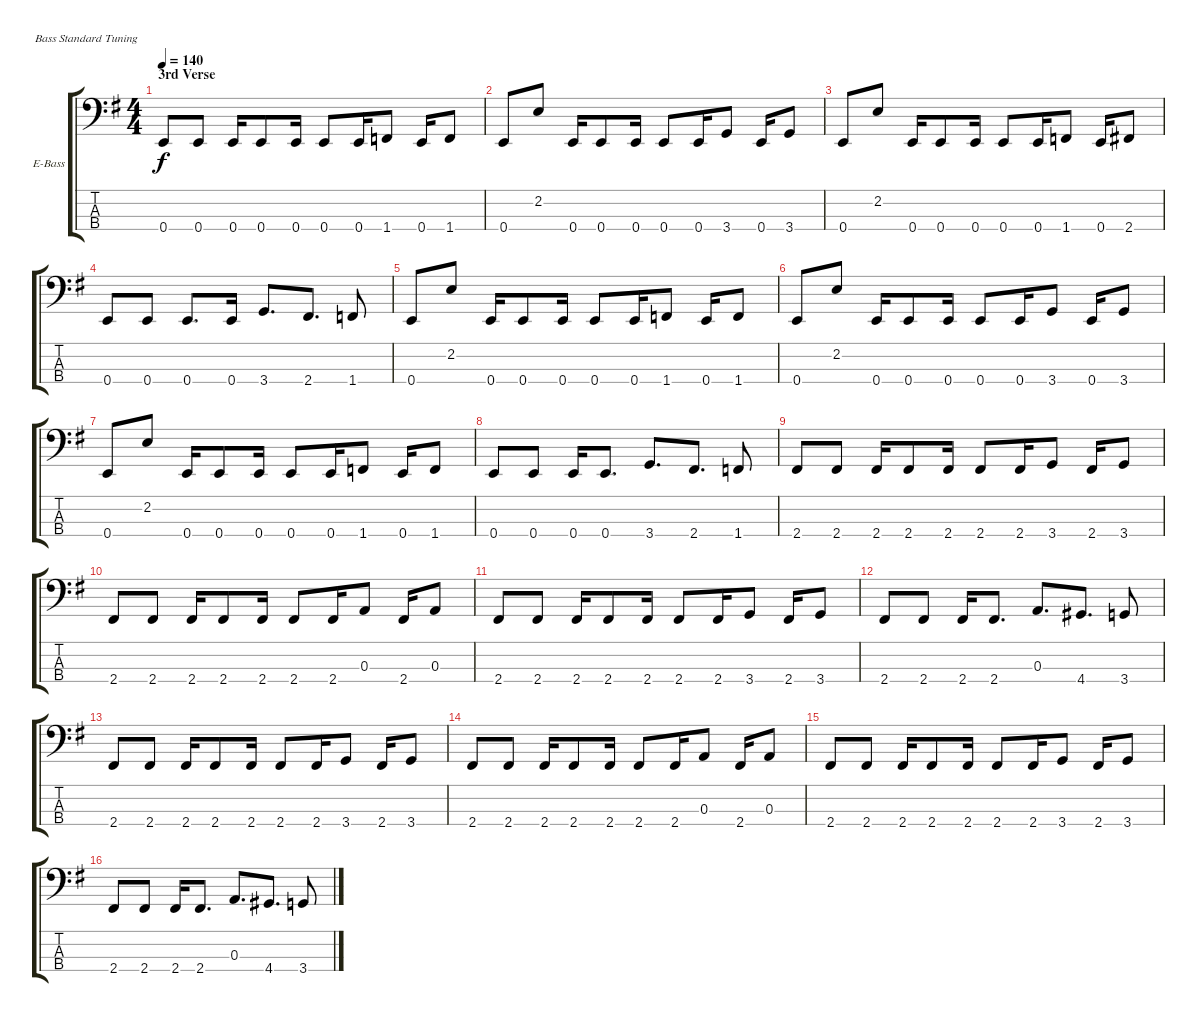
\bracketExtendMode groupsimilarinstruments
\firstSystemTrackNameOrientation horizontal
\otherSystemsTrackNameOrientation horizontal
\track ("Bass" "E-Bass") {instrument electricbasspick}
\staff {score tabs}
\tuning (G2 D2 A1 E1)
\ts (4 4)
\section ("" "3rd Verse")
\tempo 140
\clef f4
\scale
1.08575
\ks g
0.4.8{dy f} 0.4.8 0.4.16 0.4.8 0.4.16 0.4.8 0.4.16 1.4.8 0.4.16 1.4.8 |
\scale
0.91425 0.4.8 2.2.8 0.4.16 0.4.8 0.4.16 0.4.8 0.4.16 3.4.8 0.4.16 3.4.8 |
\scale
1.05549 0.4.8 2.2.8 0.4.16 0.4.8 0.4.16 0.4.8 0.4.16 1.4.8 0.4.16 2.4.8 |
\scale
0.944515 0.4.8 0.4.8 0.4.8{d} 0.4.16 3.4.8{d} 2.4.8{d} 1.4.8 |
\scale
1.05549 0.4.8 2.2.8 0.4.16 0.4.8 0.4.16 0.4.8 0.4.16 1.4.8 0.4.16 1.4.8 |
\scale
0.944515 0.4.8 2.2.8 0.4.16 0.4.8 0.4.16 0.4.8 0.4.16 3.4.8 0.4.16 3.4.8 |
\scale
1.05549 0.4.8 2.2.8 0.4.16 0.4.8 0.4.16 0.4.8 0.4.16 1.4.8 0.4.16 1.4.8 |
\scale
0.944515 0.4.8 0.4.8 0.4.16 0.4.8{d} 3.4.8{d} 2.4.8{d} 1.4.8 |
\scale
1.05549 2.4.8 2.4.8 2.4.16 2.4.8 2.4.16 2.4.8 2.4.16 3.4.8 2.4.16 3.4.8 |
\scale
0.944515 2.4.8 2.4.8 2.4.16 2.4.8 2.4.16 2.4.8 2.4.16 0.3.8 2.4.16 0.3.8 |
\scale
1.05549 2.4.8 2.4.8 2.4.16 2.4.8 2.4.16 2.4.8 2.4.16 3.4.8 2.4.16 3.4.8 |
\scale
0.944515 2.4.8 2.4.8 2.4.16 2.4.8{d} 0.3.8{d} 4.4.8{d} 3.4.8 |
\scale
1.05549 2.4.8 2.4.8 2.4.16 2.4.8 2.4.16 2.4.8 2.4.16 3.4.8 2.4.16 3.4.8 |
\scale
0.944515 2.4.8 2.4.8 2.4.16 2.4.8 2.4.16 2.4.8 2.4.16 0.3.8 2.4.16 0.3.8 |
\scale
1.05549 2.4.8 2.4.8 2.4.16 2.4.8 2.4.16 2.4.8 2.4.16 3.4.8 2.4.16 3.4.8 |
\scale
0.944515 2.4.8 2.4.8 2.4.16 2.4.8{d} 0.3.8{d} 4.4.8{d} 3.4.8
